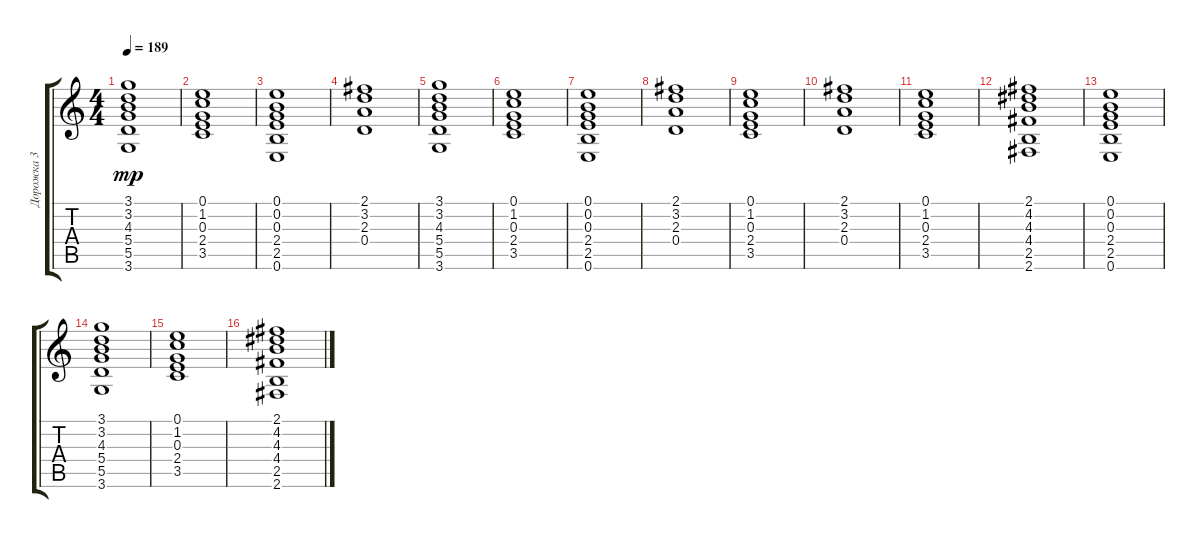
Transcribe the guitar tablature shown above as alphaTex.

\track ("Дорожка 3" "Дорожка 3") {instrument distortionguitar}
\staff {score tabs}
\tuning (E4 B3 G3 D3 A2 E2) {hide}
\ts (4 4)
\tempo 189
\clef g2
\ks c
(3.1 3.2 4.3 5.4 5.5 3.6).1{dy mp} |
(0.1 1.2 0.3 2.4 3.5).1 |
(0.1 0.2 0.3 2.4 2.5 0.6).1 |
(2.1 3.2 2.3 0.4).1 |
(3.1 3.2 4.3 5.4 5.5 3.6).1 |
(0.1 1.2 0.3 2.4 3.5).1 |
(0.1 0.2 0.3 2.4 2.5 0.6).1 |
(2.1 3.2 2.3 0.4).1 |
(0.1 1.2 0.3 2.4 3.5).1 |
(2.1 3.2 2.3 0.4).1 |
(0.1 1.2 0.3 2.4 3.5).1 |
(2.1 4.2 4.3 4.4 2.5 2.6).1 |
(0.1 0.2 0.3 2.4 2.5 0.6).1 |
(3.1 3.2 4.3 5.4 5.5 3.6).1 |
(0.1 1.2 0.3 2.4 3.5).1 |
(2.1 4.2 4.3 4.4 2.5 2.6).1
